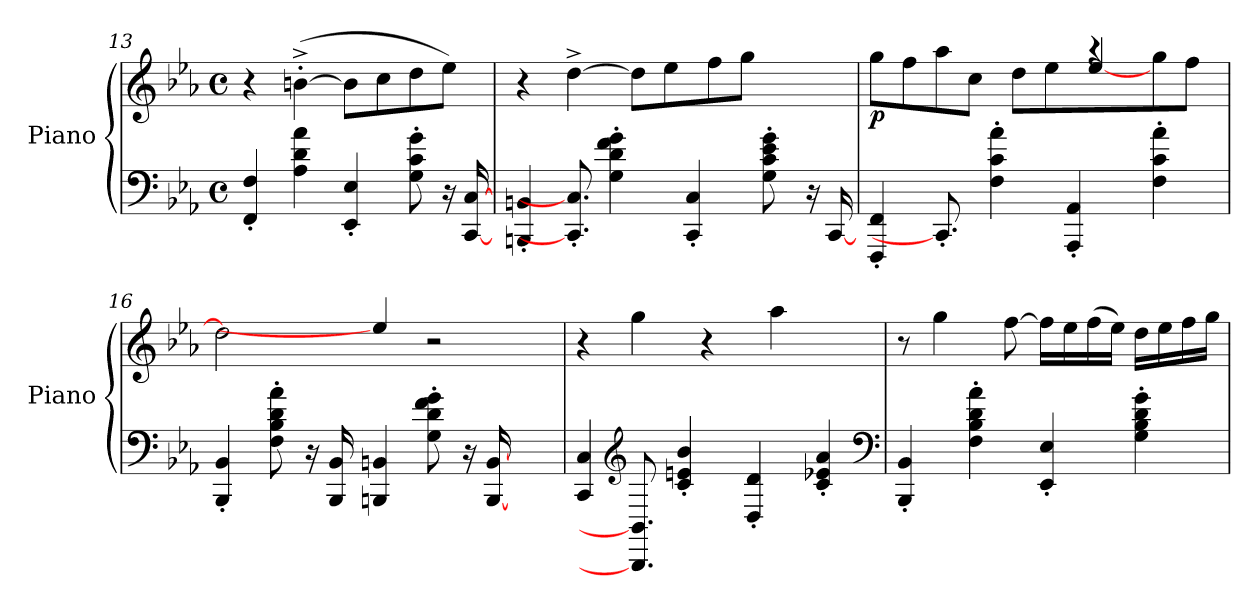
**kern	**kern	**dynam
*part1	*part1	*part1
*staff2	*staff1	*staff1/2
*I"Piano	*	*
*I'Piano	*	*
*clefF4	*clefG2	*
*k[b-e-a-]	*k[b-e-a-]	*
*M4/4	*M4/4	*
*met(c)	*met(c)	*
=13	=13	=13
4FF/'< 4F/'<	4r	.
4A-\ 4d\ 4a-\	(>[>4bn^>'<\	.
4EE-/'< 4E-/'<	8b\L]	.
.	8cc\	.
8G\'> 8c\'> 8g\'>	8dd\	.
16rC	8ee-\J)	.
[16CC/ [16C/	.	.
=14	=14	=14
4BBBn/'<Z< 4BBn/'<Z<	4r	.
8.CC/]'< 8.C/]'<	[>4dd^>\	.
4G\'> 4d\'> 4f\'> 4g\'>	.	.
.	8dd\L]	.
.	8ee-\	.
4CC/'< 4C/'<	.	.
.	8ff\	.
.	8gg\J	.
8G\'> 8c\'> 8e-\'> 8g\'>	.	.
.	8.ryy	.
16rC	.	.
[16CC/	.	.
=15	=15	=15
*^	*^	*
!	!	!	!	!LO:DY:b
4FFF/'< 4FF/'<	1ryy	8gg\L	2.ryy	p
.	.	8ff\	.	.
8.CC'</]	.	8aa-\	.	.
.	.	8cc\J	.	.
4F\'> 4c\'> 4a-\'>	.	.	.	.
.	.	8dd\L	.	.
.	.	8ee-\	.	.
4AAA-/'< 4AA-/'<	.	.	.	.
.	.	4raa	[4ee-/	.
4ryy	.	.	.	.
.	4F\'> 4c\'> 4a-\'>	8gg\	4ryy	.
.	.	8ff\J	.	.
16ryy	.	.	.	.
*v	*v	*	*	*
*	*v	*v	*
!!LO:LB:g=z
=16	=16	=16
4BBB-/Z<'< 4BB-/Z<'<	2dd\]	.
8F\'> 8B-\'> 8d\'> 8a-\'>	.	.
16rC	.	.
16BBB-/ 16BB-/	.	.
4BBBn/ 4BBn/	4ee-/]	.
8G\'> 8d\'> 8f\'> 8g\'>	2r	.
16rC	.	.
[16BBB/ [16BB/	.	.
4ryy	.	.
=17	=17	=17
4CC/ 4C/	4r	.
*clefG2	*	*
8.BBB/] 8.BB/]	4gg\	.
4c/'< 4en/'< 4b-/'<	.	.
.	4r	.
4D/'< 4d/'<	.	.
.	4aa-\	.
4c/'< 4e-X/'< 4a-/'<	.	.
*clefF4	*	*
.	8.ryy	.
=18	=18	=18
4BBB-/'< 4BB-/'<	8r	.
.	4gg\	.
4F\'> 4B-\'> 4d\'> 4a-\'>	.	.
.	[>8ff\	.
4EE-/'< 4E-/'<	16ff\LL]	.
.	16ee-\	.
.	(>16ff\	.
.	16ee-\JJ)	.
4G\'> 4B-\'> 4d\'> 4g\'>	16dd\LL	.
.	16ee-\	.
.	16ff\	.
.	16gg\JJ	.
=	=	=
*-	*-	*-
